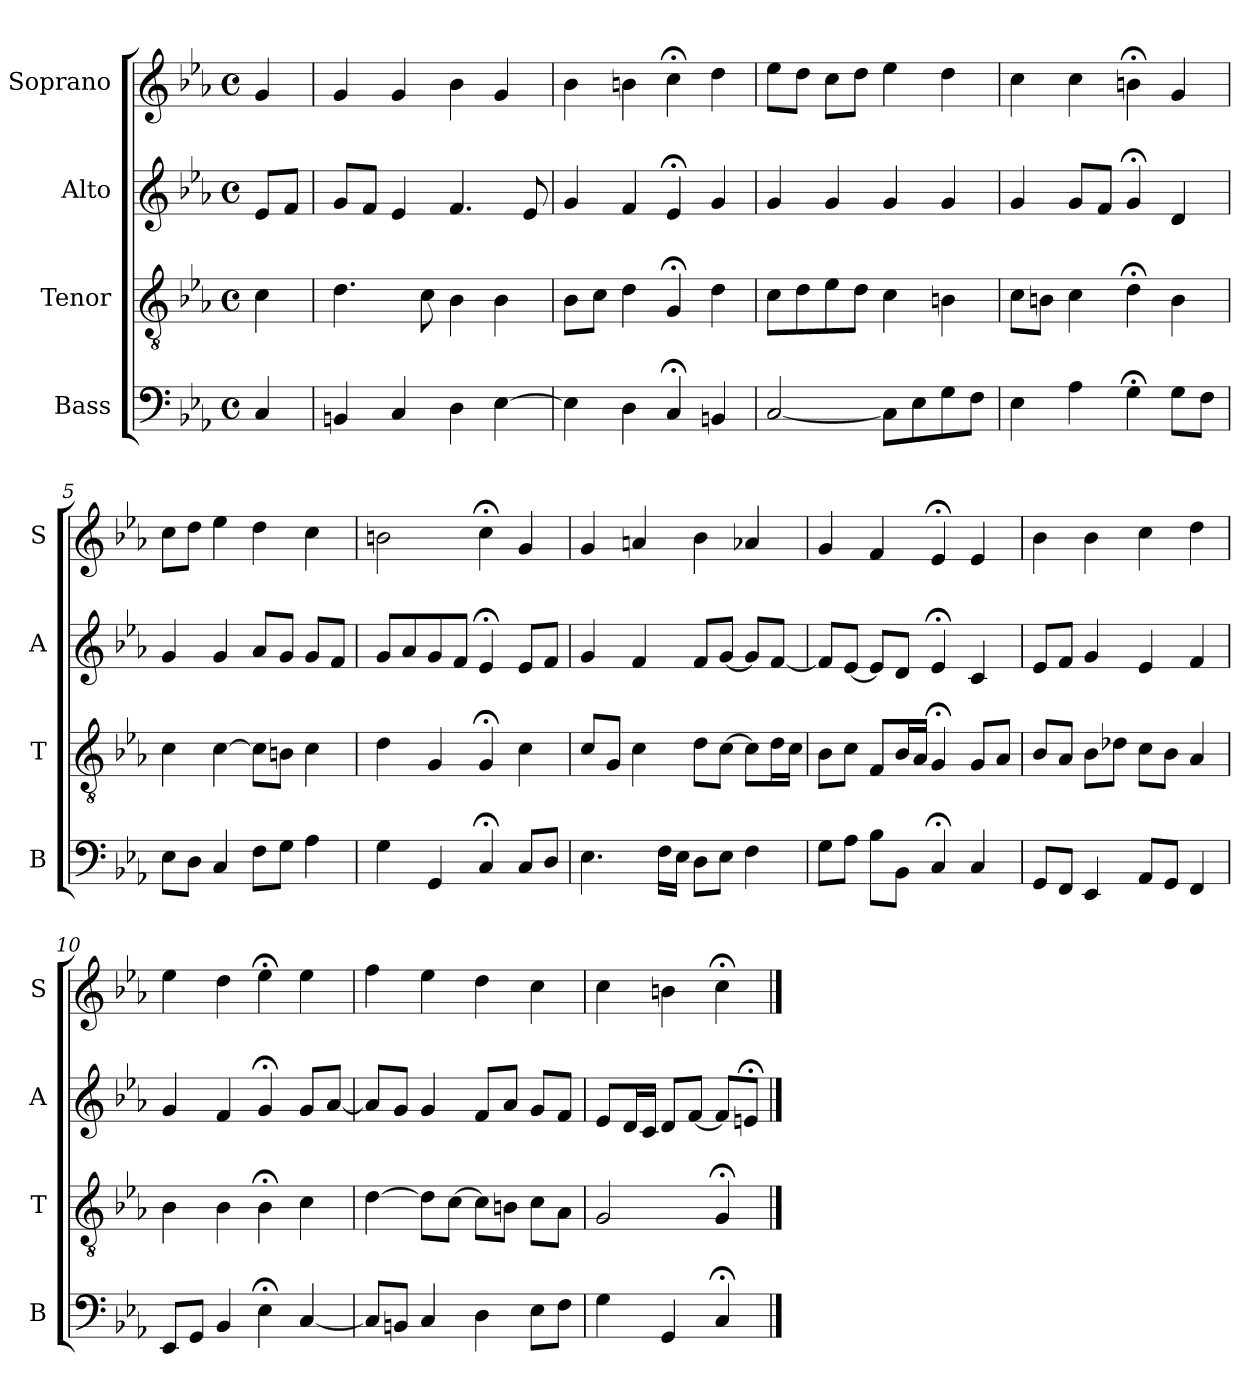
**kern	**kern	**kern	**kern
*part4	*part3	*part2	*part1
*staff4	*staff3	*staff2	*staff1
*I"Bass	*I"Tenor	*I"Alto	*I"Soprano
*I'B	*I'T	*I'A	*I'S
*clefF4	*clefGv2	*clefG2	*clefG2
*k[b-e-a-]	*k[b-e-a-]	*k[b-e-a-]	*k[b-e-a-]
*c:	*c:	*c:	*c:
*M4/4	*M4/4	*M4/4	*M4/4
*met(c)	*met(c)	*met(c)	*met(c)
*MM100	*MM100	*MM100	*MM100
=	=	=	=
4C	4c	8e-L	4g
.	.	8fJ	.
=1	=1	=1	=1
4BBn	4.d	8gL	4g
.	.	8fJ	.
4C	.	4e-	4g
.	8c	.	.
4D	4B-	4.f	4b-
[4E-	4B-	.	4g
.	.	8e-	.
=2	=2	=2	=2
4E-]	8B-L	4g	4b-
.	8cJ	.	.
4D	4d	4f	4bn
4C;<	4G;<	4e-;<	4cc;<
4BBn	4d	4g	4dd
=3	=3	=3	=3
[2C	8cL	4g	8ee-L
.	8d	.	8ddJ
.	8e-	4g	8ccL
.	8dJ	.	8ddJ
8CL]	4c	4g	4ee-
8E-	.	.	.
8G	4Bn	4g	4dd
8FJ	.	.	.
=4	=4	=4	=4
4E-	8cL	4g	4cc
.	8BnJ	.	.
4A-	4c	8gL	4cc
.	.	8fJ	.
4G;<	4d;<	4g;<	4bn;<
8GL	4B	4d	4g
8FJ	.	.	.
=5	=5	=5	=5
8E-L	4c	4g	8ccL
8DJ	.	.	8ddJ
4C	[4c	4g	4ee-
8FL	8cL]	8a-L	4dd
8GJ	8BnJ	8gJ	.
4A-	4c	8gL	4cc
.	.	8fJ	.
=6	=6	=6	=6
4G	4d	8gL	2bn
.	.	8a-	.
4GG	4G	8g	.
.	.	8fJ	.
4C;<	4G;<	4e-;<	4cc;<
8CL	4c	8e-L	4g
8DJ	.	8fJ	.
=7	=7	=7	=7
4.E-	8cL	4g	4g
.	8GJ	.	.
.	4c	4f	4an
16FLL	.	.	.
16E-JJ	.	.	.
8DL	8dL	8fL	4b-
8E-J	[8cJ	[8gJ	.
4F	8cL]	8gL]	4a-X
.	16dL	[8fJ	.
.	16cJJ	.	.
=8	=8	=8	=8
8GL	8B-L	8fL]	4g
8A-J	8cJ	[8e-J	.
8B-L	8FL	8e-L]	4f
8BB-J	16B-L	8dJ	.
.	16A-JJ	.	.
4C;<	4G;<	4e-;<	4e-;<
4C	8GL	4c	4e-
.	8A-J	.	.
=9	=9	=9	=9
8GGL	8B-L	8e-L	4b-
8FFJ	8A-J	8fJ	.
4EE-	8B-L	4g	4b-
.	8d-XJ	.	.
8AA-L	8cL	4e-	4cc
8GGJ	8B-J	.	.
4FF	4A-	4f	4dd
=10	=10	=10	=10
8EE-L	4B-	4g	4ee-
8GGJ	.	.	.
4BB-	4B-	4f	4dd
4E-;<	4B-;<	4g;<	4ee-;<
[4C	4c	8gL	4ee-
.	.	[8a-J	.
=11	=11	=11	=11
8CL]	[4d	8a-L]	4ff
8BBnJ	.	8gJ	.
4C	8dL]	4g	4ee-
.	[8cJ	.	.
4D	8cL]	8fL	4dd
.	8BnJ	8a-J	.
8E-L	8cL	8gL	4cc
8FJ	8A-J	8fJ	.
=12	=12	=12	=12
4G	2G	8e-L	4cc
.	.	16dL	.
.	.	16cJJ	.
4GG	.	8dL	4bn
.	.	[8fJ	.
4C;<	4G;<	8fL]	4cc;<
.	.	8en;<J	.
==	==	==	==
*-	*-	*-	*-
